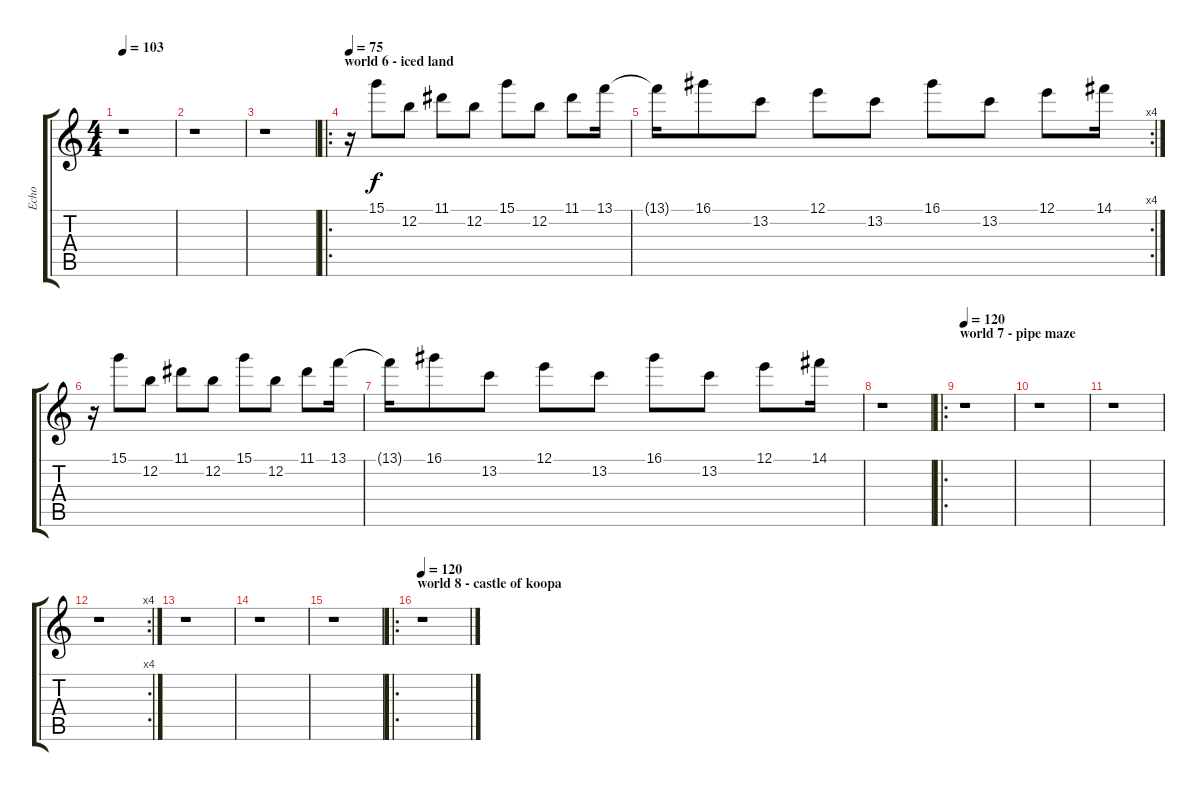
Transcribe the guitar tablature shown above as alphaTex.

\track ("Echo" "Echo") {instrument clarinet}
\staff {score tabs}
\tuning (E5 B4 G4 D4 A3 E3) {hide}
\ts (4 4)
\tempo 103
\clef g2
\ks c
r.1{dy f} |
r.1 |
r.1 |
\ro
\section ("" "world 6 - iced land")
\tempo 75
r.16{volume 7 balance 10 instrument clarinet} 15.1.8 12.2.8 11.1.8 12.2.8 15.1.8 12.2.8 11.1.8 13.1.16 |
\rc 4
13.1{t}.16 16.1.8 13.2.8 12.1.8 13.2.8 16.1.8 13.2.8 12.1.8 14.1.16 |
r.16 15.1.8 12.2.8 11.1.8 12.2.8 15.1.8 12.2.8 11.1.8 13.1.16 |
13.1{t}.16 16.1.8 13.2.8 12.1.8 13.2.8 16.1.8 13.2.8 12.1.8 14.1.16 |
r.1 |
\ro
\section ("" "world 7 - pipe maze")
\tempo 120
r.1 |
r.1 |
r.1 |
\rc 4
r.1 |
r.1 |
r.1 |
r.1 |
\ro
\section ("" "world 8 - castle of koopa")
\tempo 120
r.1
